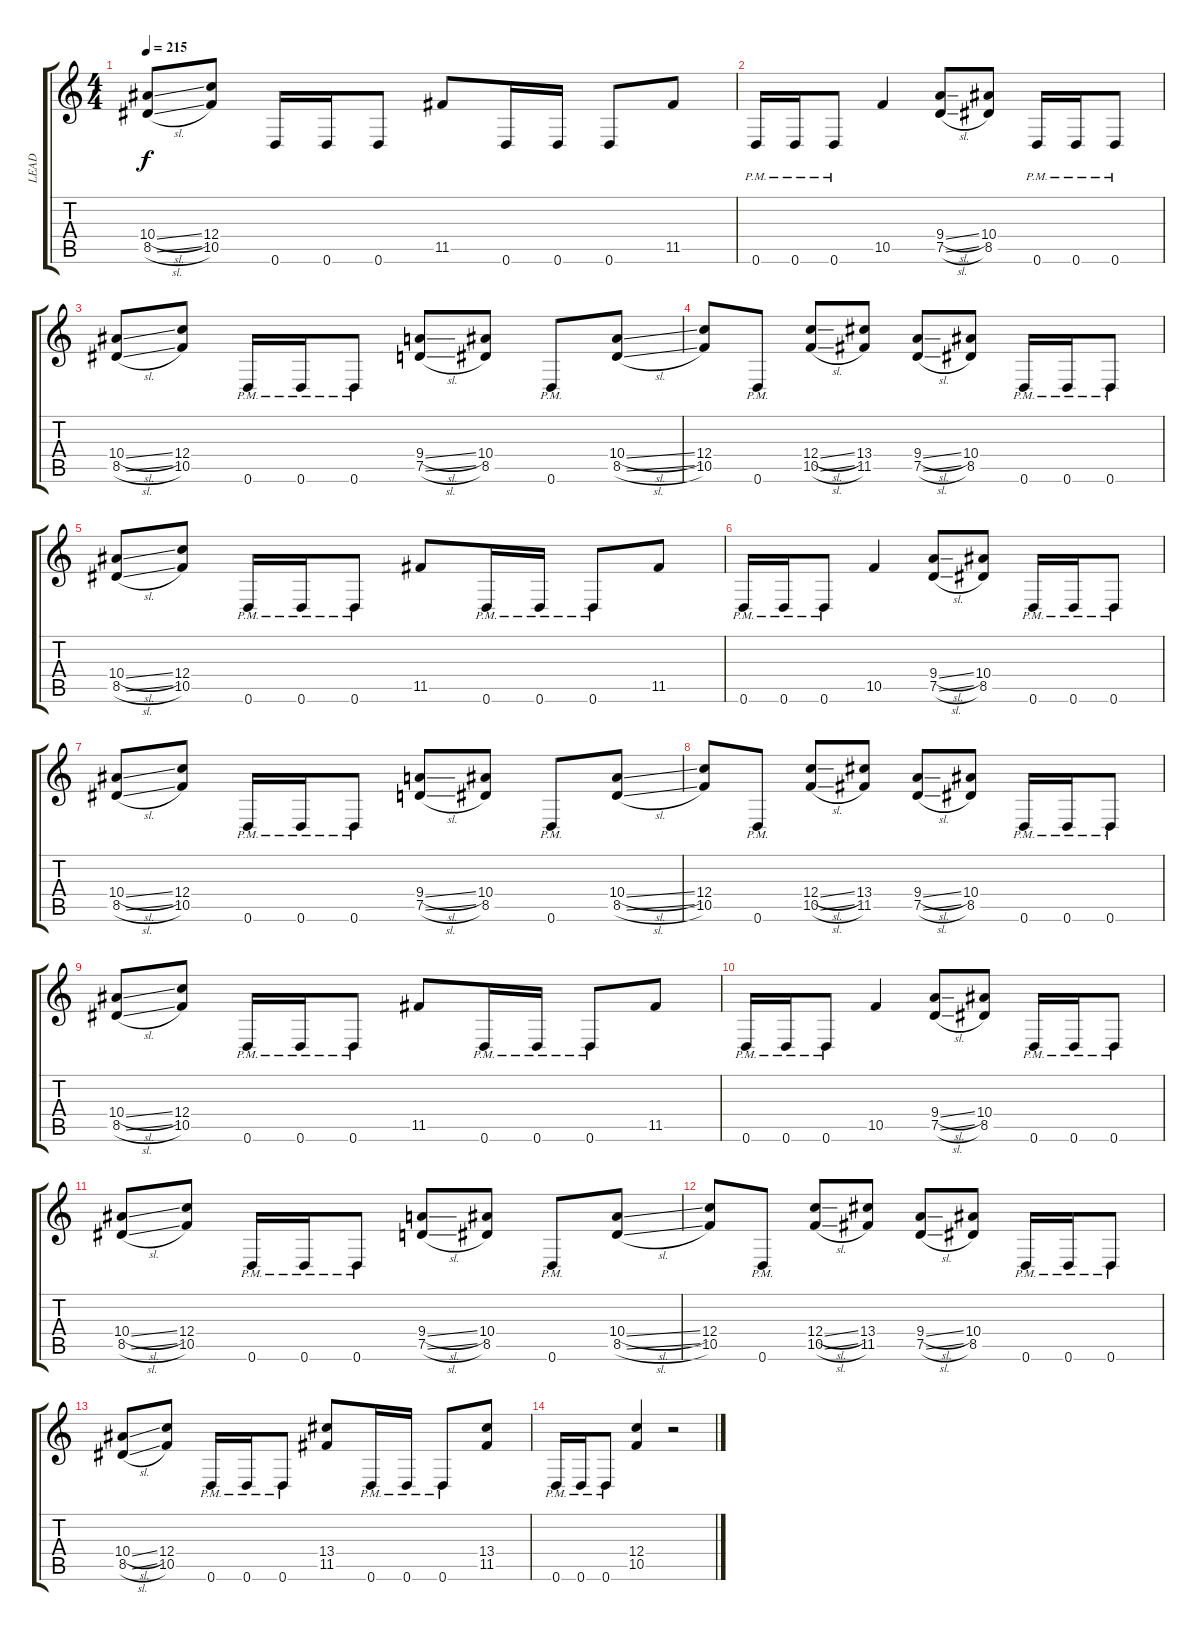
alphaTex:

\track ("LEAD" "LEAD") {instrument overdrivenguitar}
\staff {score tabs}
\tuning (D4 A3 F3 C3 G2 D2) {hide}
\ts (4 4)
\tempo 215
\clef g2
\ks c
(10.4{sl} 8.5{sl}).8{dy f} (12.4 10.5).8 0.6.16 0.6.16 0.6.8 11.5.8 0.6.16 0.6.16 0.6.8 11.5.8 |
0.6{pm}.16 0.6{pm}.16 0.6{pm}.8 10.5.4 (9.4{sl} 7.5{sl}).8 (10.4 8.5).8 0.6{pm}.16 0.6{pm}.16 0.6{pm}.8 |
(10.4{sl} 8.5{sl}).8 (12.4 10.5).8 0.6{pm}.16 0.6{pm}.16 0.6{pm}.8 (9.4{sl} 7.5{sl}).8 (10.4 8.5).8 0.6{pm}.8 (10.4{sl} 8.5{sl}).8 |
(12.4 10.5).8 0.6{pm}.8 (12.4{sl} 10.5{sl}).8 (13.4 11.5).8 (9.4{sl} 7.5{sl}).8 (10.4 8.5).8 0.6{pm}.16 0.6{pm}.16 0.6{pm}.8 |
(10.4{sl} 8.5{sl}).8 (12.4 10.5).8 0.6{pm}.16 0.6{pm}.16 0.6{pm}.8 11.5.8 0.6{pm}.16 0.6{pm}.16 0.6{pm}.8 11.5.8 |
0.6{pm}.16 0.6{pm}.16 0.6{pm}.8 10.5.4 (9.4{sl} 7.5{sl}).8 (10.4 8.5).8 0.6{pm}.16 0.6{pm}.16 0.6{pm}.8 |
(10.4{sl} 8.5{sl}).8 (12.4 10.5).8 0.6{pm}.16 0.6{pm}.16 0.6{pm}.8 (9.4{sl} 7.5{sl}).8 (10.4 8.5).8 0.6{pm}.8 (10.4{sl} 8.5{sl}).8 |
(12.4 10.5).8 0.6{pm}.8 (12.4{sl} 10.5{sl}).8 (13.4 11.5).8 (9.4{sl} 7.5{sl}).8 (10.4 8.5).8 0.6{pm}.16 0.6{pm}.16 0.6{pm}.8 |
(10.4{sl} 8.5{sl}).8 (12.4 10.5).8 0.6{pm}.16 0.6{pm}.16 0.6{pm}.8 11.5.8 0.6{pm}.16 0.6{pm}.16 0.6{pm}.8 11.5.8 |
0.6{pm}.16 0.6{pm}.16 0.6{pm}.8 10.5.4 (9.4{sl} 7.5{sl}).8 (10.4 8.5).8 0.6{pm}.16 0.6{pm}.16 0.6{pm}.8 |
(10.4{sl} 8.5{sl}).8 (12.4 10.5).8 0.6{pm}.16 0.6{pm}.16 0.6{pm}.8 (9.4{sl} 7.5{sl}).8 (10.4 8.5).8 0.6{pm}.8 (10.4{sl} 8.5{sl}).8 |
(12.4 10.5).8 0.6{pm}.8 (12.4{sl} 10.5{sl}).8 (13.4 11.5).8 (9.4{sl} 7.5{sl}).8 (10.4 8.5).8 0.6{pm}.16 0.6{pm}.16 0.6{pm}.8 |
(10.4{sl} 8.5{sl}).8 (12.4 10.5).8 0.6{pm}.16 0.6{pm}.16 0.6{pm}.8 (13.4 11.5).8 0.6{pm}.16 0.6{pm}.16 0.6{pm}.8 (13.4 11.5).8 |
0.6{pm}.16 0.6{pm}.16 0.6{pm}.8 (12.4 10.5).4 r.2
